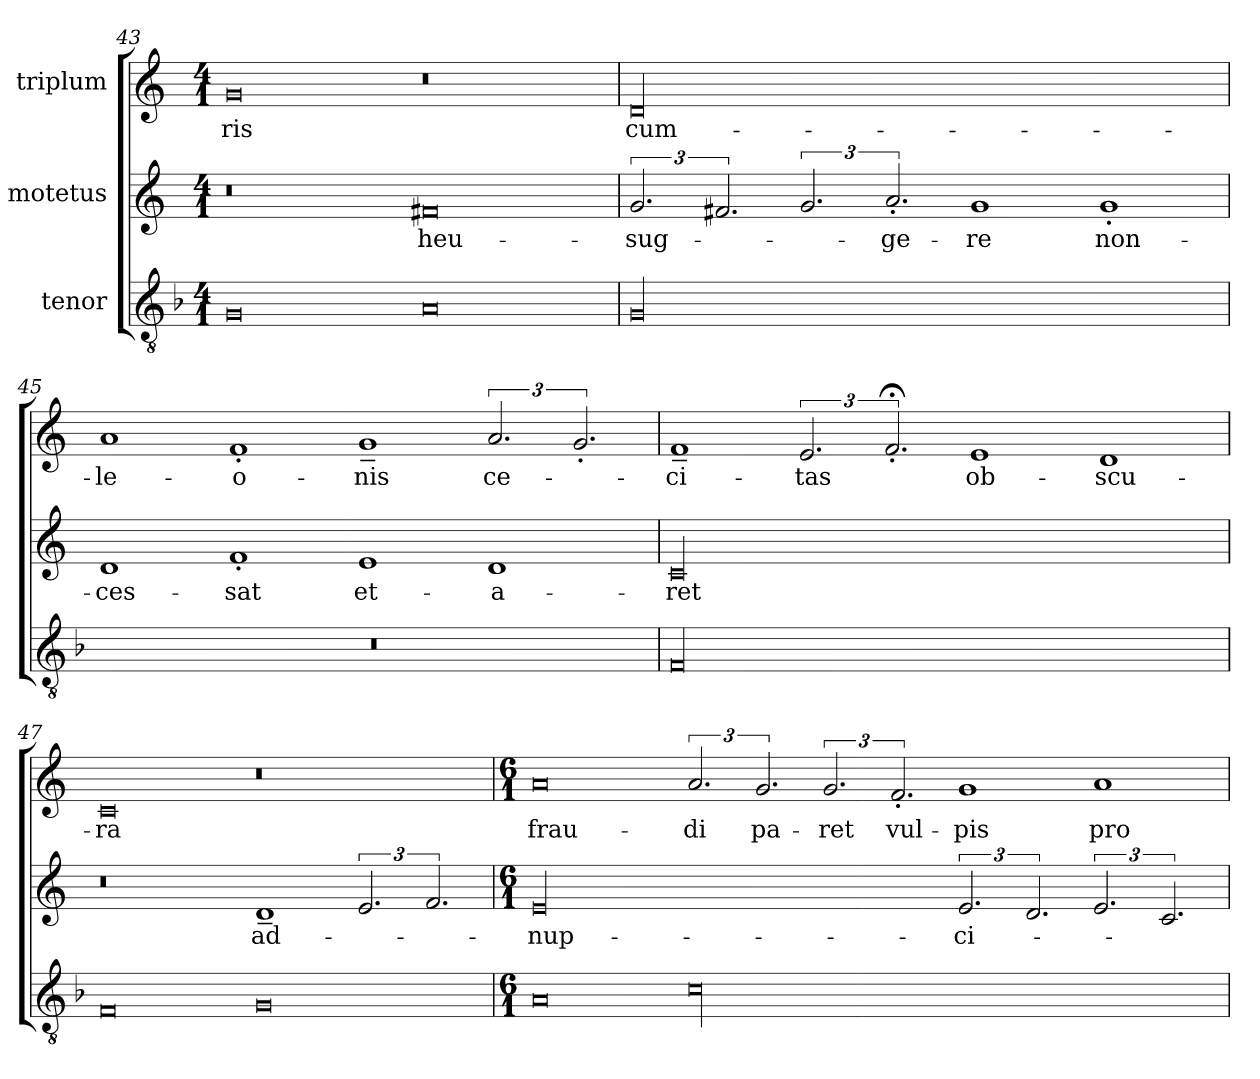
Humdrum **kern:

**kern	**kern	**text	**kern	**text
*part3	*part2	*part2	*part1	*part1
*staff3	*staff2	*staff2	*staff1	*staff1
*I"tenor	*I"motetus	*	*I"triplum	*
*clefGv2	*clefG2	*	*clefG2	*
*k[b-]	*k[]	*	*k[]	*
*F:	*C:	*	*C:	*
*M4/1	*M4/1	*	*M4/1	*
=43	=43	=43	=43	=43
0Gi/	0r	.	0g/	-ris
0Ai/	0f#X/	heu-	0r	.
=44	=44	=44	=44	=44
00Gi/	3.g/	sug-	00d/	cum-
.	3.f#Xj/	.	.	.
.	3.g/	.	.	.
.	3.a'/	-ge-	.	.
.	1g/	-re	.	.
.	1g'/	non-	.	.
!!LO:PB:g=z
=45	=45	=45	=45	=45
00r	1d/	ces-	1a/	le-
.	1f'/	-sat	1f'/	-o-
.	1e/	et-	1g~/	-nis
.	1d/	a-	3.a/	ce-
.	.	.	3.g'/	.
=46	=46	=46	=46	=46
00Fi/	00c/	-ret	1f~/	-ci-
.	.	.	3.e/	-tas
.	.	.	3.f;<'/	.
.	.	.	1e/	ob-
.	.	.	1d/	-scu-
=47	=47	=47	=47	=47
0Fi/	0r	.	0c/	-ra
0Gi/	1d~/	ad-	0r	.
.	3.e/	.	.	.
.	3.f/	.	.	.
!!LO:LB:g=z
=48	=48	=48	=48	=48
*M6/1	*M6/1	*	*M6/1	*
0A/	00e/	nup-	0a/	frau-
00c\	.	.	3.a/	-di
.	.	.	3.g/	pa-
.	.	.	3.g/	-ret
.	.	.	3.f'/	vul-
.	3.e/	-ci-	1g/	-pis
.	3.d/	.	.	.
.	3.e/	.	1a/	pro-
.	3.c/	.	.	.
=	=	=	=	=
*-	*-	*-	*-	*-
